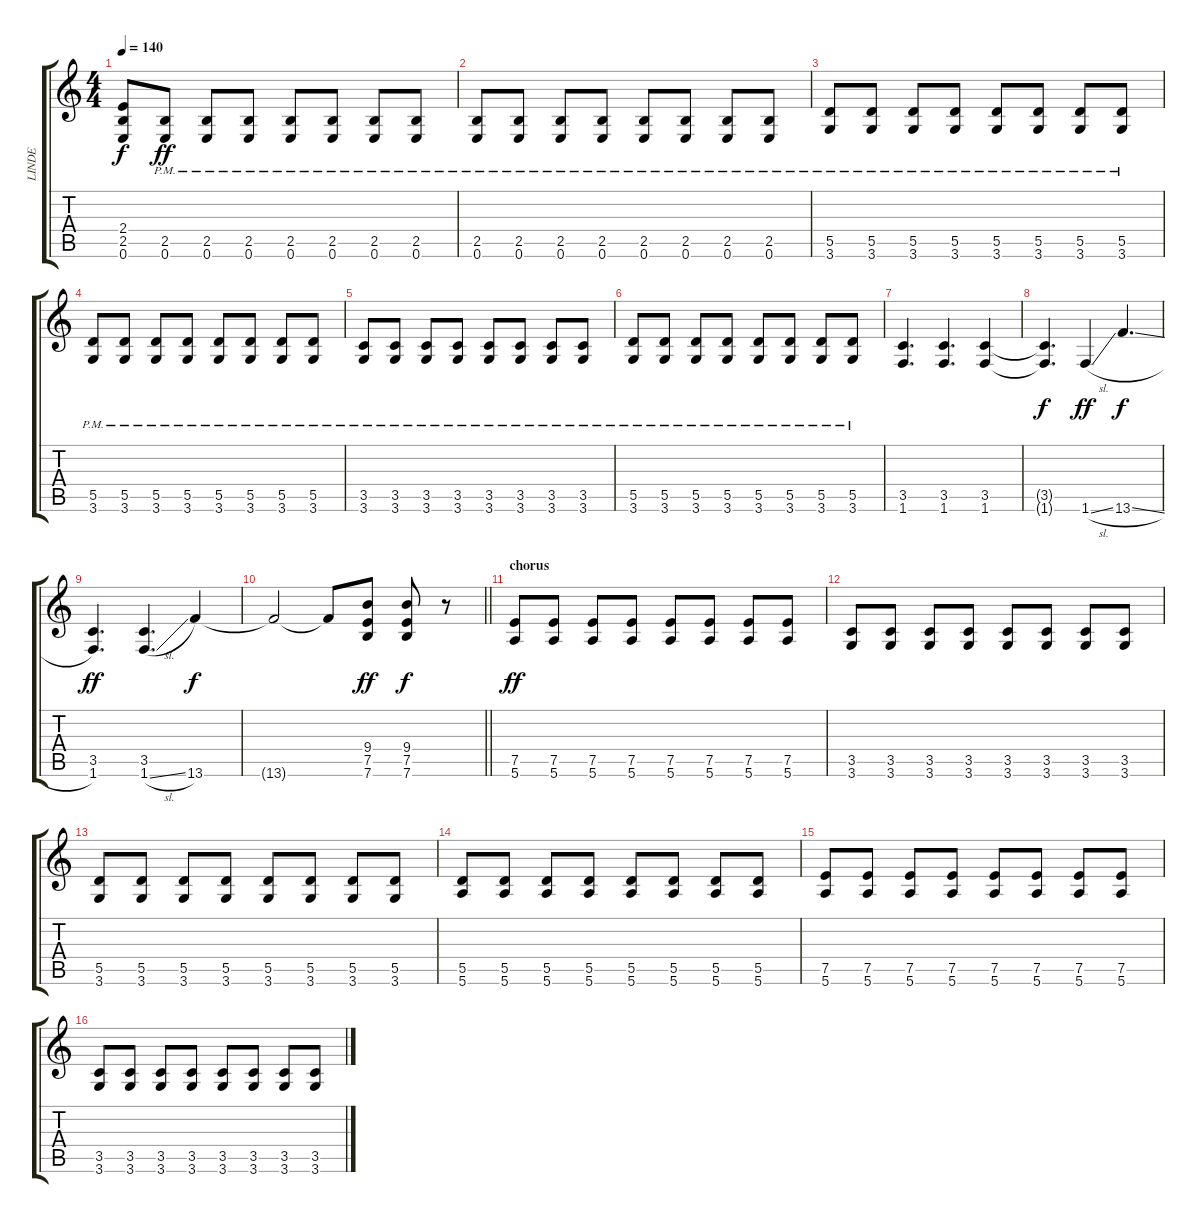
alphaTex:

\track ("LINDE" "LINDE") {instrument overdrivenguitar}
\staff {score tabs}
\tuning (E4 B3 G3 D3 A2 E2) {hide}
\ts (4 4)
\tempo 140
\clef g2
\ks c
(2.4{t} 2.5{t} 0.6{t}).8{dy f} (2.5{pm} 0.6{pm}).8{dy ff} (2.5{pm} 0.6{pm}).8 (2.5{pm} 0.6{pm}).8 (2.5{pm} 0.6{pm}).8 (2.5{pm} 0.6{pm}).8 (2.5{pm} 0.6{pm}).8 (2.5{pm} 0.6{pm}).8 |
(2.5{pm} 0.6{pm}).8 (2.5{pm} 0.6{pm}).8 (2.5{pm} 0.6{pm}).8 (2.5{pm} 0.6{pm}).8 (2.5{pm} 0.6{pm}).8 (2.5{pm} 0.6{pm}).8 (2.5{pm} 0.6{pm}).8 (2.5{pm} 0.6{pm}).8 |
(5.5{pm} 3.6{pm}).8 (5.5{pm} 3.6{pm}).8 (5.5{pm} 3.6{pm}).8 (5.5{pm} 3.6{pm}).8 (5.5{pm} 3.6{pm}).8 (5.5{pm} 3.6{pm}).8 (5.5{pm} 3.6{pm}).8 (5.5{pm} 3.6{pm}).8 |
(5.5{pm} 3.6{pm}).8 (5.5{pm} 3.6{pm}).8 (5.5{pm} 3.6{pm}).8 (5.5{pm} 3.6{pm}).8 (5.5{pm} 3.6{pm}).8 (5.5{pm} 3.6{pm}).8 (5.5{pm} 3.6{pm}).8 (5.5{pm} 3.6{pm}).8 |
(3.5{pm} 3.6{pm}).8 (3.5{pm} 3.6{pm}).8 (3.5{pm} 3.6{pm}).8 (3.5{pm} 3.6{pm}).8 (3.5{pm} 3.6{pm}).8 (3.5{pm} 3.6{pm}).8 (3.5{pm} 3.6{pm}).8 (3.5{pm} 3.6{pm}).8 |
(5.5{pm} 3.6{pm}).8 (5.5{pm} 3.6{pm}).8 (5.5{pm} 3.6{pm}).8 (5.5{pm} 3.6{pm}).8 (5.5{pm} 3.6{pm}).8 (5.5{pm} 3.6{pm}).8 (5.5{pm} 3.6{pm}).8 (5.5{pm} 3.6{pm}).8 |
(3.5 1.6).4{d} (3.5 1.6).4{d} (3.5 1.6).4 |
(3.5{t} 1.6{t}).4{d dy f} 1.6{sl}.4{dy ff} 13.6{sl}.4{d dy f} |
(3.5 1.6).4{d dy ff} (3.5 1.6{sl}).4{d} 13.6.4{dy f} |
\barLineRight lightlight
13.6{t}.2 13.6{t}.8 (9.4 7.5 7.6).8{dy ff} (9.4 7.5 7.6).8{dy f} r.8 |
\section ("" "chorus")
(7.5 5.6).8{dy ff} (7.5 5.6).8 (7.5 5.6).8 (7.5 5.6).8 (7.5 5.6).8 (7.5 5.6).8 (7.5 5.6).8 (7.5 5.6).8 |
(3.5 3.6).8 (3.5 3.6).8 (3.5 3.6).8 (3.5 3.6).8 (3.5 3.6).8 (3.5 3.6).8 (3.5 3.6).8 (3.5 3.6).8 |
(5.5 3.6).8 (5.5 3.6).8 (5.5 3.6).8 (5.5 3.6).8 (5.5 3.6).8 (5.5 3.6).8 (5.5 3.6).8 (5.5 3.6).8 |
(5.5 5.6).8 (5.5 5.6).8 (5.5 5.6).8 (5.5 5.6).8 (5.5 5.6).8 (5.5 5.6).8 (5.5 5.6).8 (5.5 5.6).8 |
(7.5 5.6).8 (7.5 5.6).8 (7.5 5.6).8 (7.5 5.6).8 (7.5 5.6).8 (7.5 5.6).8 (7.5 5.6).8 (7.5 5.6).8 |
(3.5 3.6).8 (3.5 3.6).8 (3.5 3.6).8 (3.5 3.6).8 (3.5 3.6).8 (3.5 3.6).8 (3.5 3.6).8 (3.5 3.6).8
